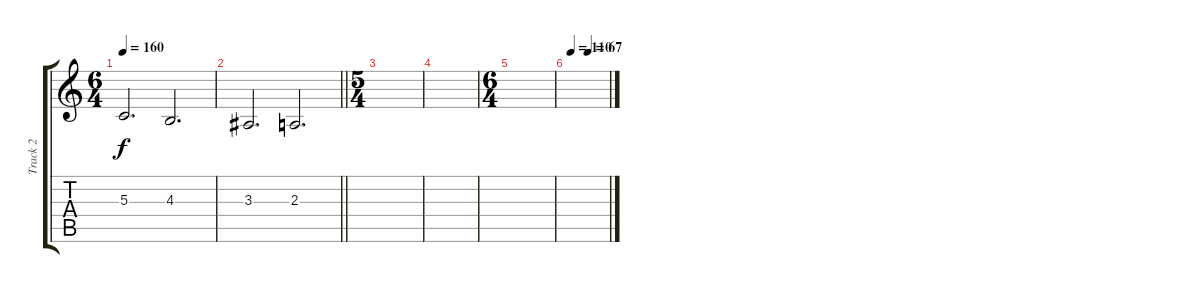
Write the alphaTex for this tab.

\track ("Track 2" "Track 2") {instrument tenorsax}
\staff {score tabs}
\tuning (E4 B3 G3 D3 A2 E2) {hide}
\ts (6 4)
\tempo 160
\clef g2
\ks c
5.3.2{d dy f} 4.3.2{d} |
\barLineRight lightlight
3.3.2{d} 2.3.2{d} |
\ts (5 4)
|
|
\ts (6 4)
|
\tempo (110 0.08333333333333333)
\tempo (67 0.5)
